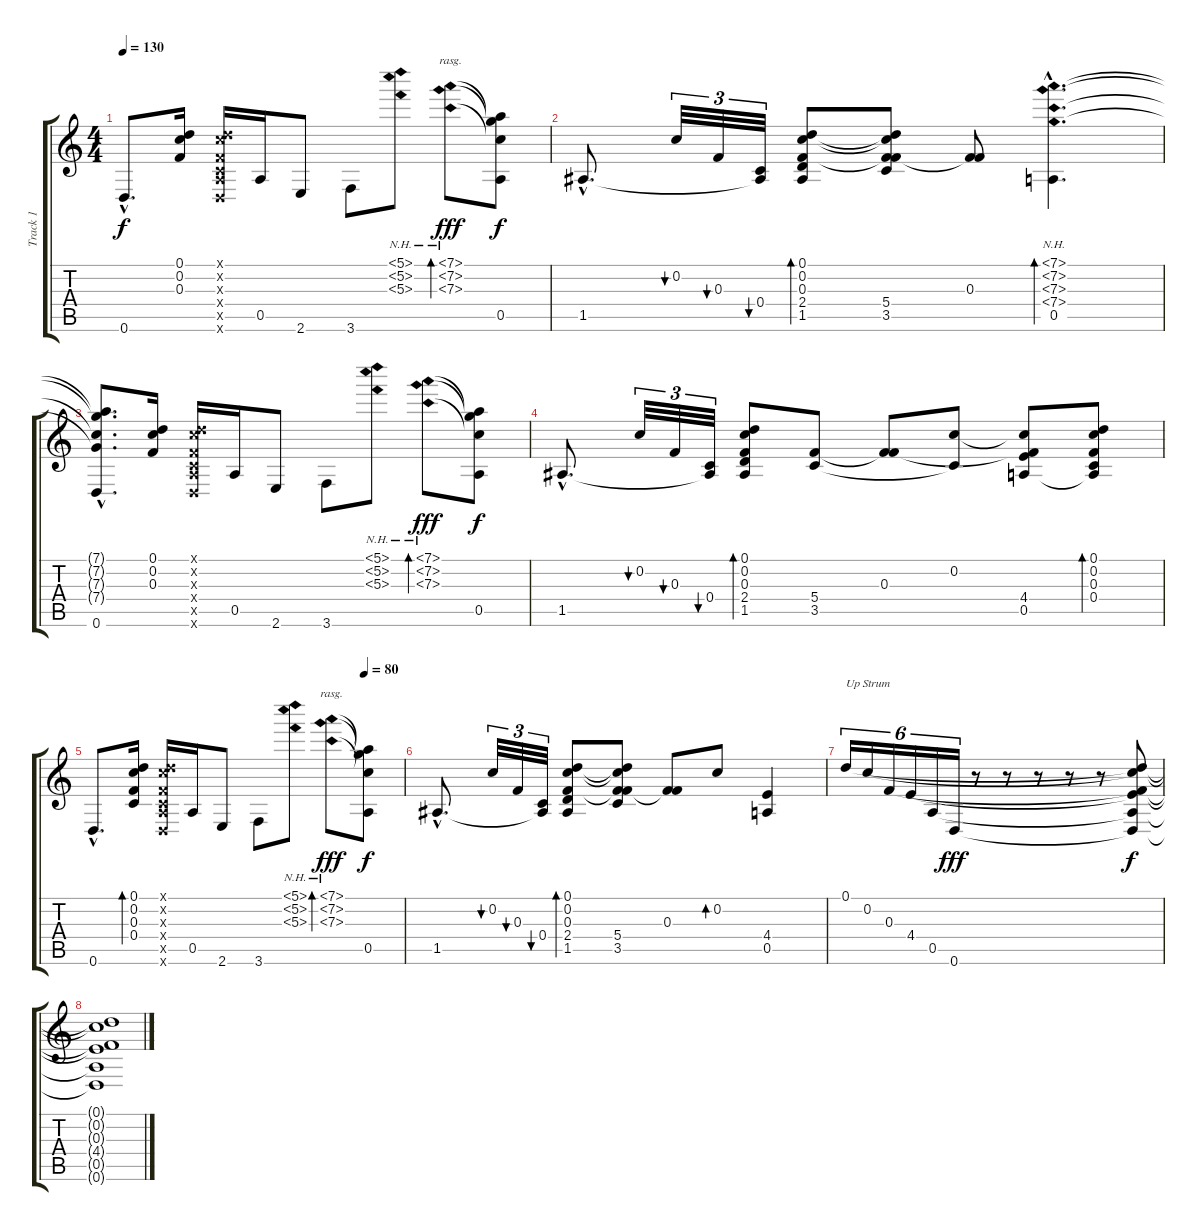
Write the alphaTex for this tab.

\track ("Track 1" "Track 1") {instrument acousticguitarsteel}
\staff {score tabs}
\tuning (D4 C4 F3 C3 A2 D2) {hide}
\ts (4 4)
\tempo 130
\clef g2
\ks c
0.6{hac}.8{d dy f} (0.1 0.2 0.3).16 (0.1{x} 0.2{x} 0.3{x} 0.4{x} 0.5{x} 0.6{x}).16 0.5.16 2.6.8 3.6.8 (5.1{nh} 5.2{nh} 5.3{nh}).8 (7.1{nh} 7.2{nh} 7.3{nh}).8{bd 30 rasg ii dy fff} (7.1{t} 7.2{t} 7.3{t} 0.5).8{dy f} |
1.5{hac}.8{d} 0.2.32{tu (3 2) bu 30} 0.3.32{tu (3 2) bu 30} (0.4 1.5{t}).32{tu (3 2) bu 30} (0.1 0.2 0.3 2.4 1.5).8{bd 30} (0.1{t} 0.2{t} 0.3{t} 5.4 3.5).8 (0.3 5.4{t}).8 (7.1{nh hac} 7.2{nh hac} 7.3{nh hac} 7.4{nh hac} 0.5{hac}).4{d bd 30} |
(7.1{hac t} 7.2{hac t} 7.3{hac t} 7.4{hac t} 0.6{hac}).8{d} (0.1 0.2 0.3).16 (0.1{x} 0.2{x} 0.3{x} 0.4{x} 0.5{x} 0.6{x}).16 0.5.16 2.6.8 3.6.8 (5.1{nh} 5.2{nh} 5.3{nh}).8 (7.1{nh} 7.2{nh} 7.3{nh}).8{bd 30 dy fff} (7.1{t} 7.2{t} 7.3{t} 0.5).8{dy f} |
1.5{hac}.8{d} 0.2.32{tu (3 2) bu 30} 0.3.32{tu (3 2) bu 30} (0.4 1.5{t}).32{tu (3 2) bu 30} (0.1 0.2 0.3 2.4 1.5).8{bd 30} (5.4 3.5).8 (0.3 5.4{t}).8 (0.2 3.5{t}).8 (0.2{t} 0.3{t} 4.4 0.5).8 (0.1 0.2 0.3 0.4 0.5{t}).8{bd 30} |
\tempo (80 0.875)
0.6{hac}.8{d} (0.1 0.2 0.3 0.4).16{bd 30} (0.1{x} 0.2{x} 0.3{x} 0.4{x} 0.5{x} 0.6{x}).16 0.5.16 2.6.8 3.6.8 (5.1{nh} 5.2{nh} 5.3{nh}).8 (7.1{nh} 7.2{nh} 7.3{nh}).8{bd 30 rasg ii dy fff} (7.1{t} 7.2{t} 7.3{t} 0.5).8{dy f volume 13 balance 8} |
1.5{hac}.8{d} 0.2.32{tu (3 2) bu 30} 0.3.32{tu (3 2) bu 30} (0.4 1.5{t}).32{tu (3 2) bu 30} (0.1 0.2 0.3 2.4 1.5).8{bd 30} (0.1{t} 0.2{t} 0.3{t} 5.4 3.5).8 (0.3 5.4{t}).8 0.2.8{bd 30} (4.4 0.5).4 |
0.1.16{tu (6 4) txt "Up Strum"} 0.2.16{tu (6 4)} 0.3.16{tu (6 4)} 4.4.16{tu (6 4)} 0.5.16{tu (6 4)} 0.6.16{tu (6 4) dy fff} r.8 r.8 r.8 r.8 r.8 (0.1{t} 0.2{t} 0.3{t} 4.4{t} 0.5{t} 0.6{t}).8{dy f} |
(0.1{t} 0.2{t} 0.3{t} 4.4{t} 0.5{t} 0.6{t}).1
